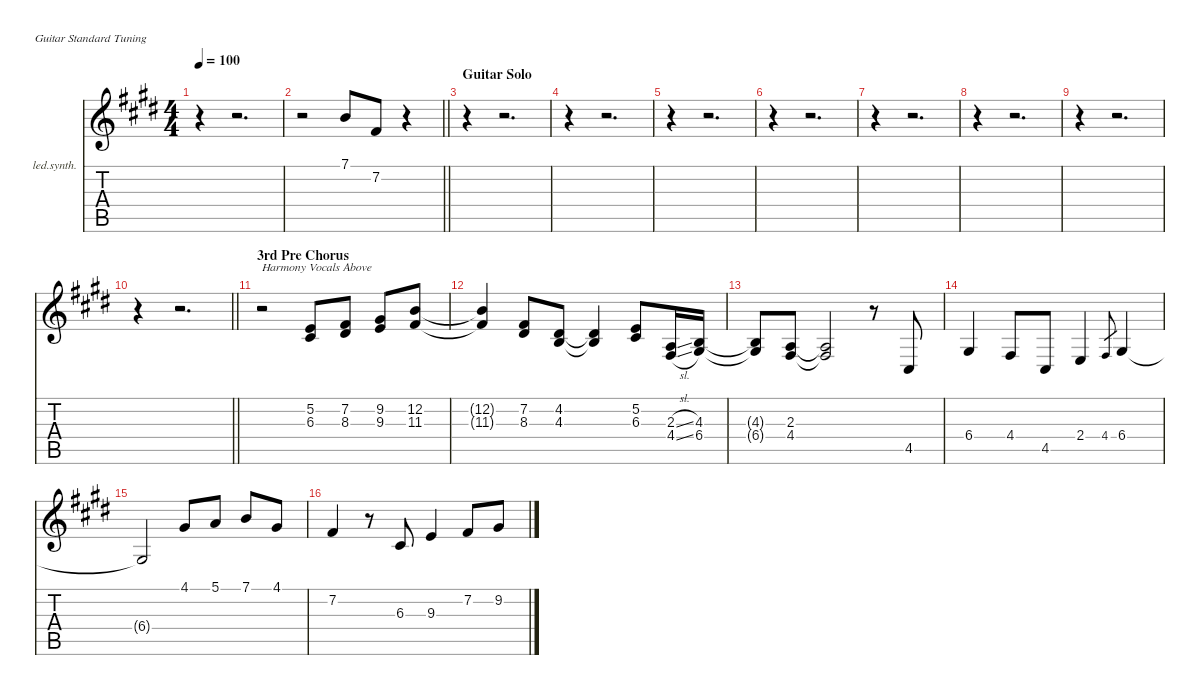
\defaultSystemsLayout 4
\hideDynamics
\bracketExtendMode nobrackets
\firstSystemTrackNameOrientation horizontal
\otherSystemsTrackNameOrientation horizontal
\track ("Vocals" "led.synth.") {instrument lead6voice}
\staff {score tabs}
\tuning (E4 B3 G3 D3 A2 E2)
\ts (4 4)
\tempo 100
\clef g2
\ks c#minor
r.4{dy f} r.2{d} |
\barLineRight lightlight
r.2 7.1{acc forcenatural}.8 7.2{acc #}.8 r.4 |
\section ("" "Guitar Solo")
r.4 r.2{d} |
r.4 r.2{d} |
r.4 r.2{d} |
r.4 r.2{d} |
r.4 r.2{d} |
r.4 r.2{d} |
r.4 r.2{d} |
\barLineRight lightlight
r.4 r.2{d} |
\section ("" "3rd Pre Chorus")
r.2{txt "Harmony Vocals Above"} (5.2{acc forcenatural} 6.3{acc #}).8 (7.2{acc #} 8.3{acc #}).8 (9.2{acc #} 9.3{acc forcenatural}).8 (12.2{acc forcenatural} 11.3{acc #}).8 |
(12.2{t acc forcenatural} 11.3{t acc #}).4 (7.2{acc #} 8.3{acc #}).8 (4.2{acc #} 4.3{acc forcenatural}).8 (4.2{t acc #} 4.3{t acc forcenatural}).4 (5.2{acc forcenatural} 6.3{acc #}).8 (2.3{sl acc forcenatural} 4.4{sl acc #}).16 (4.3{acc forcenatural} 6.4{acc #}).16 |
(4.3{t acc forcenatural} 6.4{t acc #}).8 (2.3{acc forcenatural} 4.4{acc #}).8 (2.3{t acc forcenatural} 4.4{t acc #}).2 r.8 4.5{acc #}.8 |
6.4{acc #}.4 4.4{acc #}.8 4.5{acc #}.8 2.4{acc forcenatural}.4 4.4{acc #}.8{gr dy mf} 6.4{acc #}.4{dy f} |
6.4{t acc #}.2 4.1{acc #}.8 5.1{acc forcenatural}.8 7.1{acc forcenatural}.8 4.1{acc #}.8 |
7.2{acc #}.4 r.8 6.3{acc #}.8 9.3{acc forcenatural}.4 7.2{acc #}.8 9.2{acc #}.8
